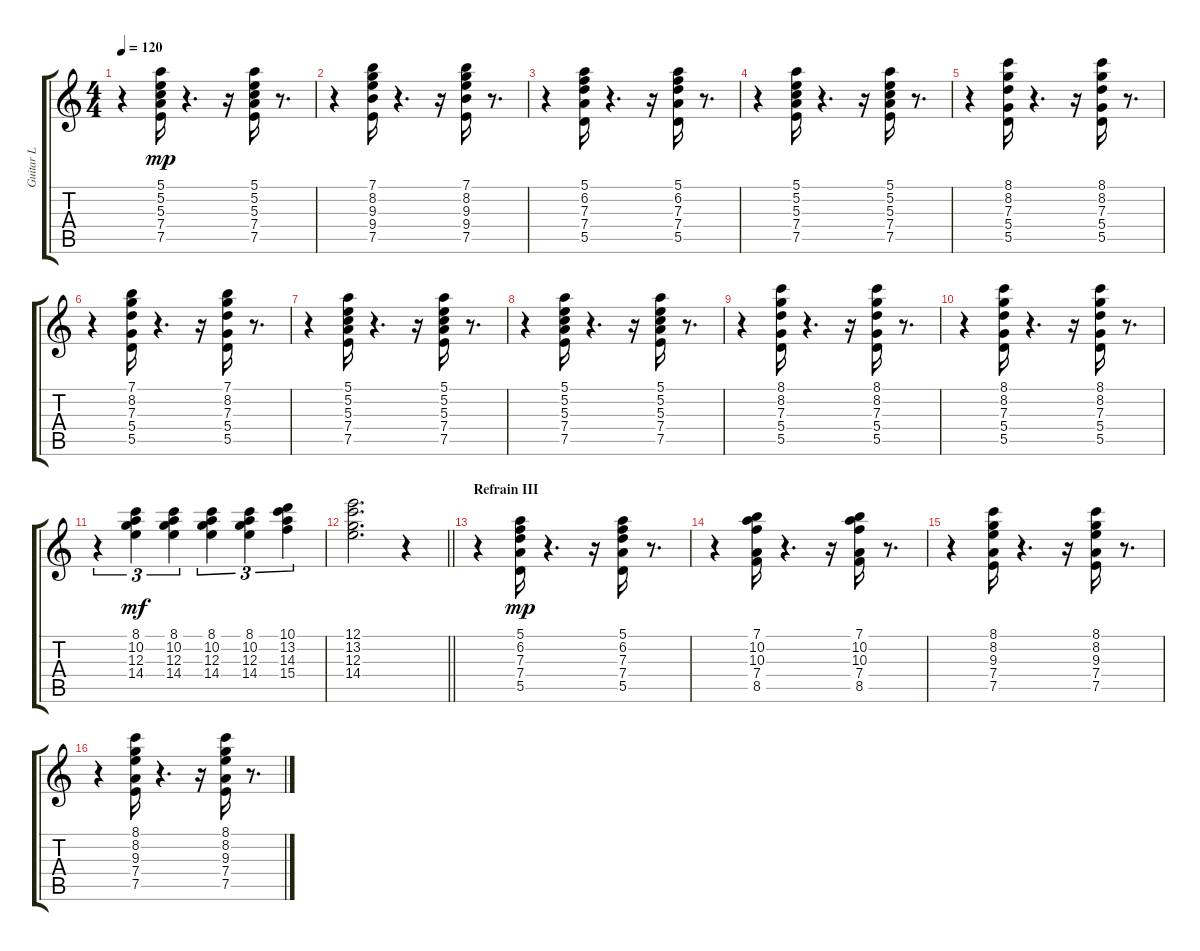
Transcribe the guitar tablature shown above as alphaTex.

\track ("Guitar L" "Guitar L") {instrument electricguitarclean}
\staff {score tabs}
\tuning (E4 B3 G3 D3 A2 E2) {hide}
\ts (4 4)
\tempo 120
\clef g2
\ks c
r.4{dy mp} (5.1 5.2 5.3 7.4 7.5).16 r.4{d} r.16 (5.1 5.2 5.3 7.4 7.5).16 r.8{d} |
r.4 (7.1 8.2 9.3 9.4 7.5).16 r.4{d} r.16 (7.1 8.2 9.3 9.4 7.5).16 r.8{d} |
r.4 (5.1 6.2 7.3 7.4 5.5).16 r.4{d} r.16 (5.1 6.2 7.3 7.4 5.5).16 r.8{d} |
r.4 (5.1 5.2 5.3 7.4 7.5).16 r.4{d} r.16 (5.1 5.2 5.3 7.4 7.5).16 r.8{d} |
r.4 (8.1 8.2 7.3 5.4 5.5).16 r.4{d} r.16 (8.1 8.2 7.3 5.4 5.5).16 r.8{d} |
r.4 (7.1 8.2 7.3 5.4 5.5).16 r.4{d} r.16 (7.1 8.2 7.3 5.4 5.5).16 r.8{d} |
r.4 (5.1 5.2 5.3 7.4 7.5).16 r.4{d} r.16 (5.1 5.2 5.3 7.4 7.5).16 r.8{d} |
r.4 (5.1 5.2 5.3 7.4 7.5).16 r.4{d} r.16 (5.1 5.2 5.3 7.4 7.5).16 r.8{d} |
r.4 (8.1 8.2 7.3 5.4 5.5).16 r.4{d} r.16 (8.1 8.2 7.3 5.4 5.5).16 r.8{d} |
r.4 (8.1 8.2 7.3 5.4 5.5).16 r.4{d} r.16 (8.1 8.2 7.3 5.4 5.5).16 r.8{d} |
r.4{tu (3 2)} (8.1 10.2 12.3 14.4).4{tu (3 2) dy mf} (8.1 10.2 12.3 14.4).4{tu (3 2)} (8.1 10.2 12.3 14.4).4{tu (3 2)} (8.1 10.2 12.3 14.4).4{tu (3 2)} (10.1 13.2 14.3 15.4).4{tu (3 2)} |
\barLineRight lightlight
(12.1 13.2 12.3 14.4).2{d} r.4 |
\section ("" "Refrain III")
r.4 (5.1 6.2 7.3 7.4 5.5).16{dy mp} r.4{d} r.16 (5.1 6.2 7.3 7.4 5.5).16 r.8{d} |
r.4 (7.1 10.2 10.3 7.4 8.5).16 r.4{d} r.16 (7.1 10.2 10.3 7.4 8.5).16 r.8{d} |
r.4 (8.1 8.2 9.3 7.4 7.5).16 r.4{d} r.16 (8.1 8.2 9.3 7.4 7.5).16 r.8{d} |
r.4 (8.1 8.2 9.3 7.4 7.5).16 r.4{d} r.16 (8.1 8.2 9.3 7.4 7.5).16 r.8{d}
